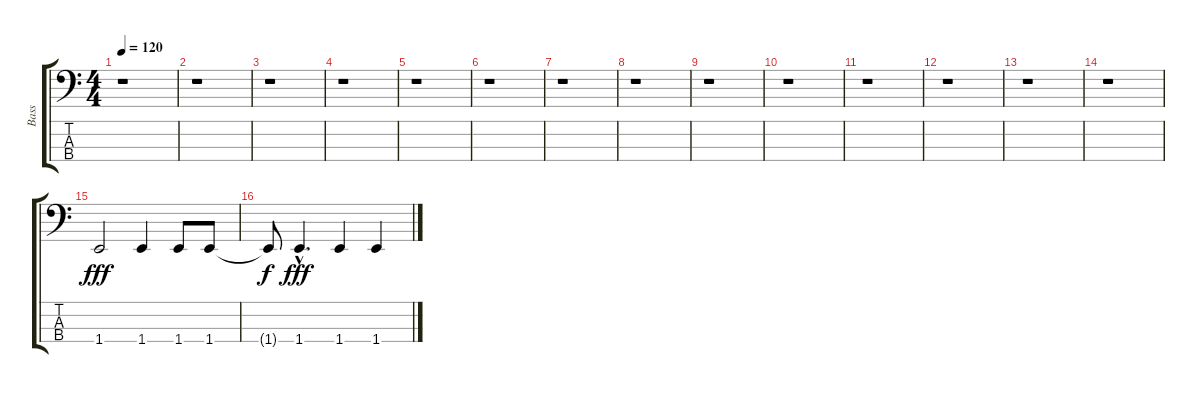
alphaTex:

\track ("Bass" "Bass") {instrument electricbassfinger}
\staff {score tabs}
\tuning (Gb2 Db2 Ab1 Eb1) {hide}
\ts (4 4)
\tempo 120
\clef f4
\ks c
r.1{dy fff} |
r.1 |
r.1 |
r.1 |
r.1 |
r.1 |
r.1 |
r.1 |
r.1 |
r.1 |
r.1 |
r.1 |
r.1 |
r.1 |
1.4.2 1.4.4 1.4.8 1.4.8 |
1.4{t}.8{dy f} 1.4{hac}.4{d dy fff} 1.4.4 1.4.4
